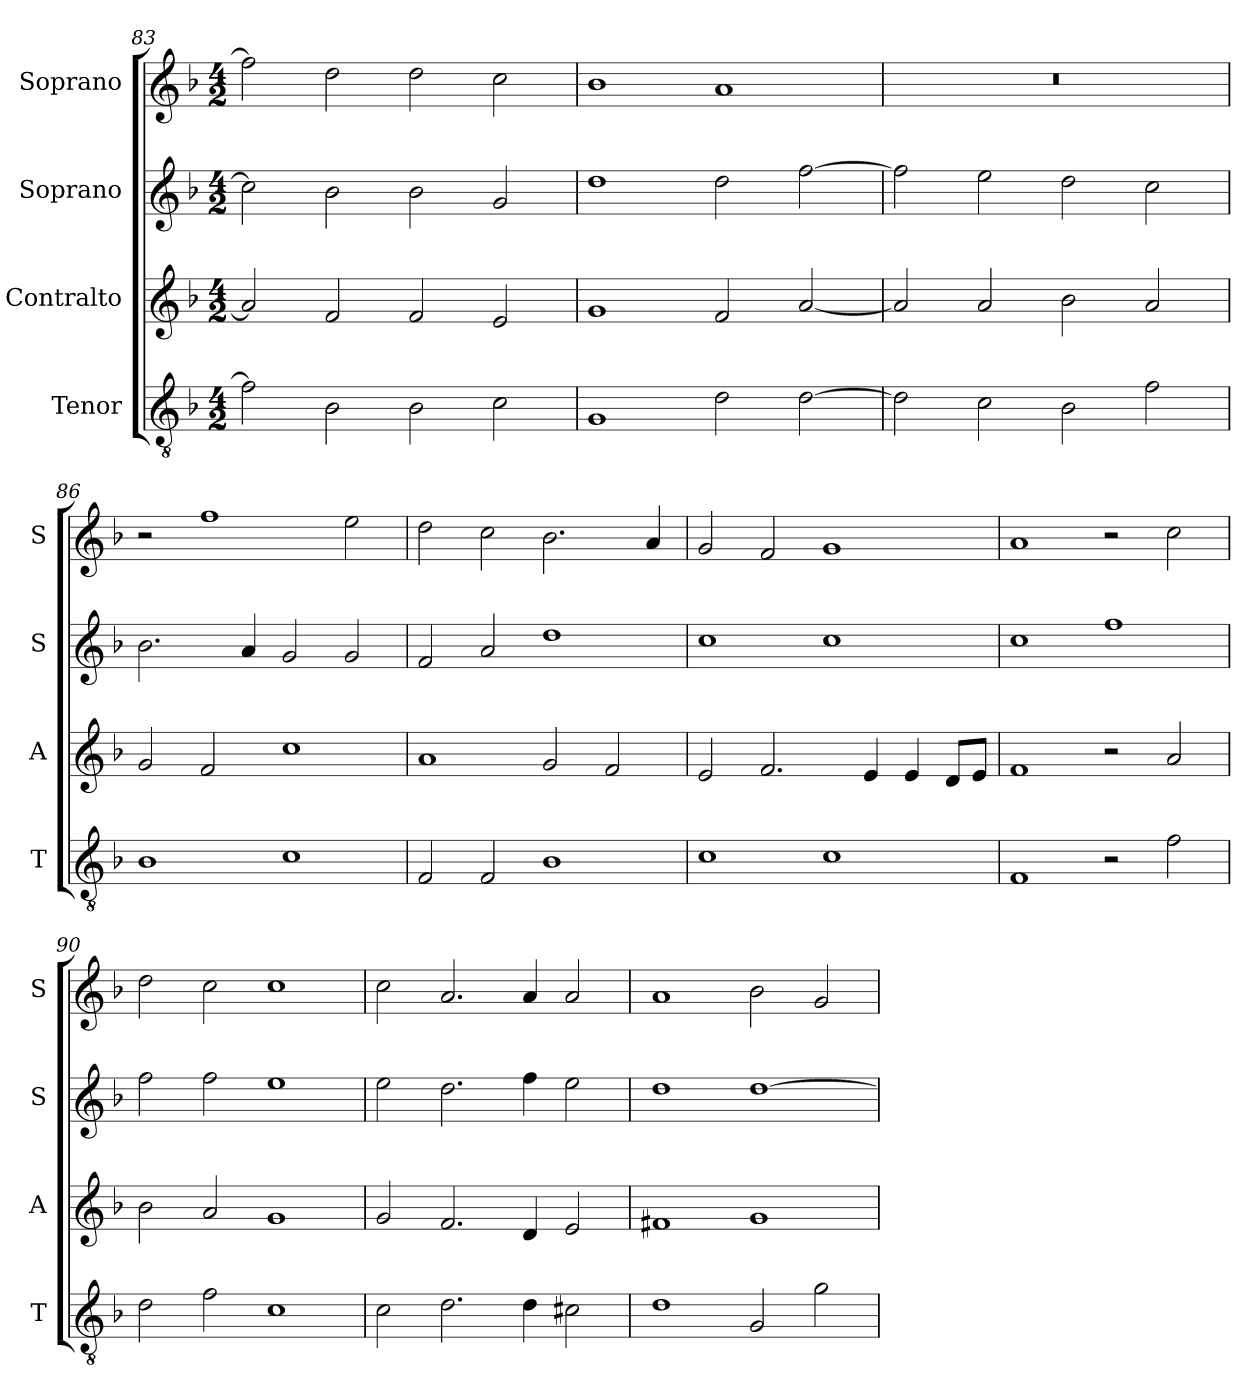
**kern	**kern	**kern	**kern
*part4	*part3	*part2	*part1
*staff4	*staff3	*staff2	*staff1
*I"Tenor	*I"Contralto	*I"Soprano	*I"Soprano
*I'T	*I'A	*I'S	*I'S
*clefGv2	*clefG2	*clefG2	*clefG2
*k[b-]	*k[b-]	*k[b-]	*k[b-]
*F:ion	*F:ion	*F:ion	*F:ion
*M4/2	*M4/2	*M4/2	*M4/2
=83	=83	=83	=83
2f]	2a]	2cc]	2ff]
2B-	2f	2b-	2dd
2B-	2f	2b-	2dd
2c	2e	2g	2cc
=84	=84	=84	=84
1G	1g	1dd	1b-
2d	2f	2dd	1a
[2d	[2a	[2ff	.
=85	=85	=85	=85
2d]	2a]	2ff]	0r
2c	2a	2ee	.
2B-	2b-	2dd	.
2f	2a	2cc	.
=86	=86	=86	=86
1B-	2g	2.b-	2r
.	2f	.	1ff
.	.	4a	.
1c	1cc	2g	.
.	.	2g	2ee
=87	=87	=87	=87
2F	1a	2f	2dd
2F	.	2a	2cc
1B-	2g	1dd	2.b-
.	2f	.	.
.	.	.	4a
=88	=88	=88	=88
1c	2e	1cc	2g
.	2.f	.	2f
1c	.	1cc	1g
.	4e	.	.
.	4e	.	.
.	8d/L	.	.
.	8e/J	.	.
=89	=89	=89	=89
1F	1f	1cc	1a
2r	2r	1ff	2r
2f	2a	.	2cc
=90	=90	=90	=90
2d	2b-	2ff	2dd
2f	2a	2ff	2cc
1c	1g	1ee	1cc
=91	=91	=91	=91
2c	2g	2ee	2cc
2.d	2.f	2.dd	2.a
4d	4d	4ff	4a
2c#X	2e	2ee	2a
=92	=92	=92	=92
1d	1f#X	1dd	1a
2G	1g	[1dd	2b-
2g	.	.	2g
=	=	=	=
*-	*-	*-	*-
